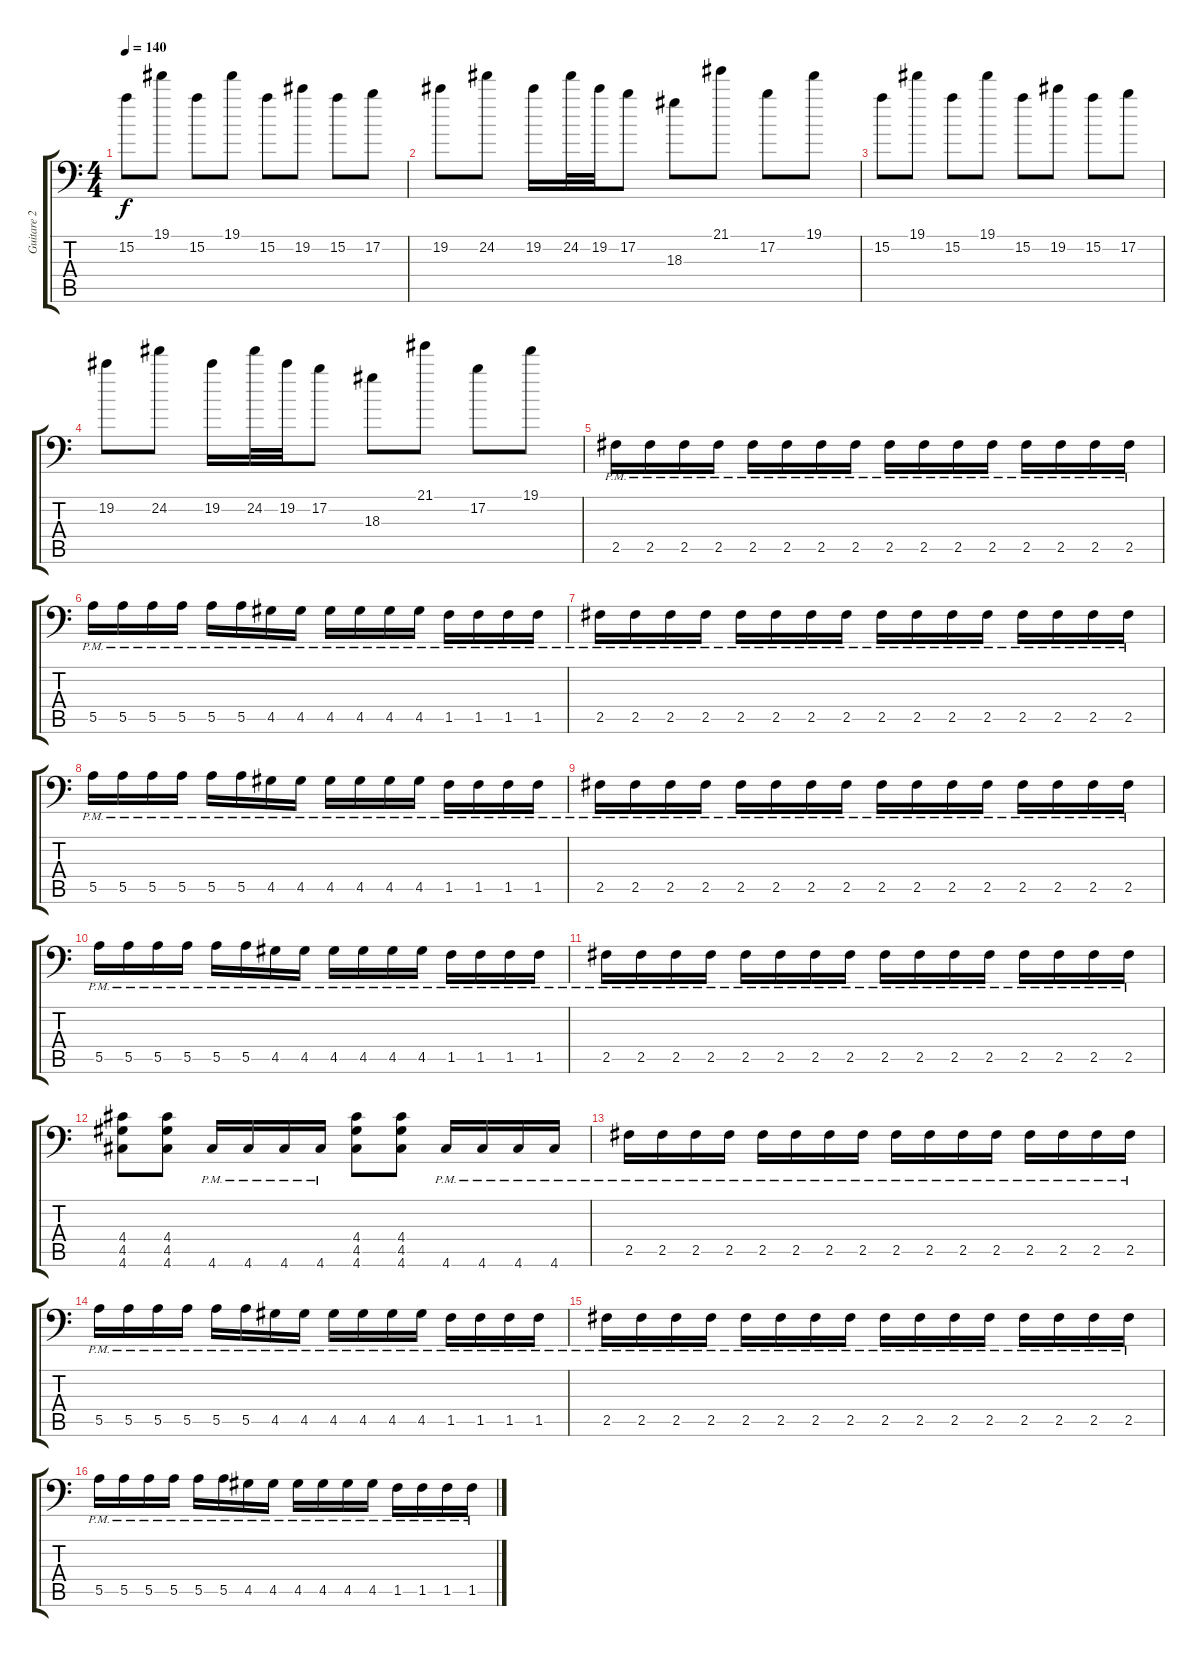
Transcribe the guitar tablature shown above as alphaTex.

\track ("Guitare 2" "Guitare 2") {instrument distortionguitar}
\staff {score tabs}
\tuning (B3 Gb3 D3 A2 E2 A1) {hide}
\ts (4 4)
\tempo 140
\clef f4
\ks c
15.2.8{dy f} 19.1.8 15.2.8 19.1.8 15.2.8 19.2.8 15.2.8 17.2.8 |
19.2.8 24.2.8 19.2.16 24.2.32 19.2.32 17.2.8 18.3.8 21.1.8 17.2.8 19.1.8 |
15.2.8 19.1.8 15.2.8 19.1.8 15.2.8 19.2.8 15.2.8 17.2.8 |
19.2.8 24.2.8 19.2.16 24.2.32 19.2.32 17.2.8 18.3.8 21.1.8 17.2.8 19.1.8 |
2.5{pm}.16 2.5{pm}.16 2.5{pm}.16 2.5{pm}.16 2.5{pm}.16 2.5{pm}.16 2.5{pm}.16 2.5{pm}.16 2.5{pm}.16 2.5{pm}.16 2.5{pm}.16 2.5{pm}.16 2.5{pm}.16 2.5{pm}.16 2.5{pm}.16 2.5{pm}.16 |
5.5{pm}.16 5.5{pm}.16 5.5{pm}.16 5.5{pm}.16 5.5{pm}.16 5.5{pm}.16 4.5{pm}.16 4.5{pm}.16 4.5{pm}.16 4.5{pm}.16 4.5{pm}.16 4.5{pm}.16 1.5{pm}.16 1.5{pm}.16 1.5{pm}.16 1.5{pm}.16 |
2.5{pm}.16 2.5{pm}.16 2.5{pm}.16 2.5{pm}.16 2.5{pm}.16 2.5{pm}.16 2.5{pm}.16 2.5{pm}.16 2.5{pm}.16 2.5{pm}.16 2.5{pm}.16 2.5{pm}.16 2.5{pm}.16 2.5{pm}.16 2.5{pm}.16 2.5{pm}.16 |
5.5{pm}.16 5.5{pm}.16 5.5{pm}.16 5.5{pm}.16 5.5{pm}.16 5.5{pm}.16 4.5{pm}.16 4.5{pm}.16 4.5{pm}.16 4.5{pm}.16 4.5{pm}.16 4.5{pm}.16 1.5{pm}.16 1.5{pm}.16 1.5{pm}.16 1.5{pm}.16 |
2.5{pm}.16 2.5{pm}.16 2.5{pm}.16 2.5{pm}.16 2.5{pm}.16 2.5{pm}.16 2.5{pm}.16 2.5{pm}.16 2.5{pm}.16 2.5{pm}.16 2.5{pm}.16 2.5{pm}.16 2.5{pm}.16 2.5{pm}.16 2.5{pm}.16 2.5{pm}.16 |
5.5{pm}.16 5.5{pm}.16 5.5{pm}.16 5.5{pm}.16 5.5{pm}.16 5.5{pm}.16 4.5{pm}.16 4.5{pm}.16 4.5{pm}.16 4.5{pm}.16 4.5{pm}.16 4.5{pm}.16 1.5{pm}.16 1.5{pm}.16 1.5{pm}.16 1.5{pm}.16 |
2.5{pm}.16 2.5{pm}.16 2.5{pm}.16 2.5{pm}.16 2.5{pm}.16 2.5{pm}.16 2.5{pm}.16 2.5{pm}.16 2.5{pm}.16 2.5{pm}.16 2.5{pm}.16 2.5{pm}.16 2.5{pm}.16 2.5{pm}.16 2.5{pm}.16 2.5{pm}.16 |
(4.4 4.5 4.6).8 (4.4 4.5 4.6).8 4.6{pm}.16 4.6{pm}.16 4.6{pm}.16 4.6{pm}.16 (4.4 4.5 4.6).8 (4.4 4.5 4.6).8 4.6{pm}.16 4.6{pm}.16 4.6{pm}.16 4.6{pm}.16 |
2.5{pm}.16 2.5{pm}.16 2.5{pm}.16 2.5{pm}.16 2.5{pm}.16 2.5{pm}.16 2.5{pm}.16 2.5{pm}.16 2.5{pm}.16 2.5{pm}.16 2.5{pm}.16 2.5{pm}.16 2.5{pm}.16 2.5{pm}.16 2.5{pm}.16 2.5{pm}.16 |
5.5{pm}.16 5.5{pm}.16 5.5{pm}.16 5.5{pm}.16 5.5{pm}.16 5.5{pm}.16 4.5{pm}.16 4.5{pm}.16 4.5{pm}.16 4.5{pm}.16 4.5{pm}.16 4.5{pm}.16 1.5{pm}.16 1.5{pm}.16 1.5{pm}.16 1.5{pm}.16 |
2.5{pm}.16 2.5{pm}.16 2.5{pm}.16 2.5{pm}.16 2.5{pm}.16 2.5{pm}.16 2.5{pm}.16 2.5{pm}.16 2.5{pm}.16 2.5{pm}.16 2.5{pm}.16 2.5{pm}.16 2.5{pm}.16 2.5{pm}.16 2.5{pm}.16 2.5{pm}.16 |
5.5{pm}.16 5.5{pm}.16 5.5{pm}.16 5.5{pm}.16 5.5{pm}.16 5.5{pm}.16 4.5{pm}.16 4.5{pm}.16 4.5{pm}.16 4.5{pm}.16 4.5{pm}.16 4.5{pm}.16 1.5{pm}.16 1.5{pm}.16 1.5{pm}.16 1.5{pm}.16
